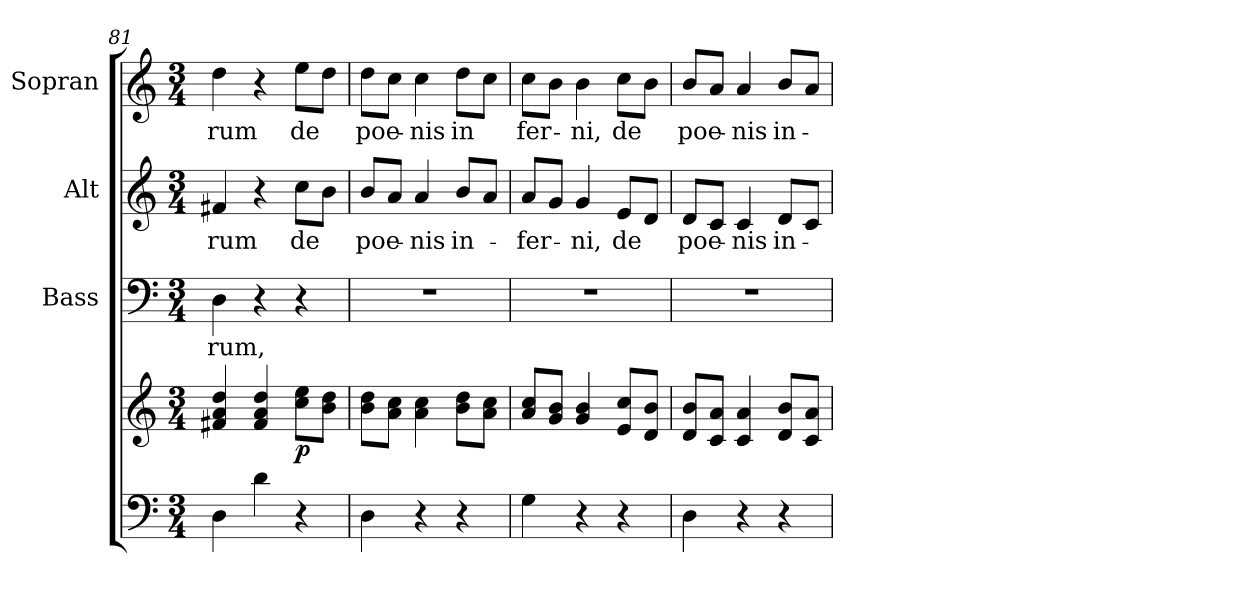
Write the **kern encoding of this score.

**kern	**kern	**dynam	**kern	**text	**kern	**text	**kern	**text
*part4	*part4	*part4	*part3	*part3	*part2	*part2	*part1	*part1
*staff5	*staff4	*staff4/5	*staff3	*staff3	*staff2	*staff2	*staff1	*staff1
*	*	*	*I"Bass	*	*I"Alt	*	*I"Sopran	*
*	*	*	*I'B.	*	*I'A.	*	*I'S.	*
*clefF4	*clefG2	*	*clefF4	*	*clefG2	*	*clefG2	*
*k[]	*k[]	*	*k[]	*	*k[]	*	*k[]	*
*C:	*C:	*	*C:	*	*C:	*	*C:	*
*M3/4	*M3/4	*	*M3/4	*	*M3/4	*	*M3/4	*
=81	=81	=81	=81	=81	=81	=81	=81	=81
!	!	!	!	!LO:LY:b	!	!LO:LY:b	!	!LO:LY:b
4D\	4f#X/ 4a/ 4dd/	.	4D\	-rum,	4f#X/	-rum	4dd\	-rum
4d\	4f#/ 4a/ 4dd/	.	4r	.	4r	.	4r	.
!	!	!LO:DY:b	!	!	!	!LO:LY:b	!	!LO:LY:b
4r	8cc\ 8ee\L	p	4r	.	8cc\L	de	8ee\L	de
.	8b\ 8dd\J	.	.	.	8b\J	.	8dd\J	.
=82	=82	=82	=82	=82	=82	=82	=82	=82
!	!	!	!	!	!	!LO:LY:b	!	!LO:LY:b
4D\	8b\ 8dd\L	.	2.r	.	8b/L	poe-	8dd\L	poe-
.	8a\ 8cc\J	.	.	.	8a/J	.	8cc\J	.
!	!	!	!	!	!	!LO:LY:b	!	!LO:LY:b
4r	4a\ 4cc\	.	.	.	4a/	-nis	4cc\	-nis
!	!	!	!	!	!	!LO:LY:b	!	!LO:LY:b
4r	8b\ 8dd\L	.	.	.	8b/L	in-	8dd\L	in
.	8a\ 8cc\J	.	.	.	8a/J	.	8cc\J	.
=83	=83	=83	=83	=83	=83	=83	=83	=83
!	!	!	!	!	!	!LO:LY:b	!	!LO:LY:b
4G\	8a/ 8cc/L	.	2.r	.	8a/L	-fer-	8cc\L	fer-
.	8g/ 8b/J	.	.	.	8g/J	.	8b\J	.
!	!	!	!	!	!	!LO:LY:b	!	!LO:LY:b
4r	4g/ 4b/	.	.	.	4g/	-ni,	4b\	-ni,
!	!	!	!	!	!	!LO:LY:b	!	!LO:LY:b
4r	8e/ 8cc/L	.	.	.	8e/L	de	8cc\L	de
.	8d/ 8b/J	.	.	.	8d/J	.	8b\J	.
=84	=84	=84	=84	=84	=84	=84	=84	=84
!	!	!	!	!	!	!LO:LY:b	!	!LO:LY:b
4D\	8d/ 8b/L	.	2.r	.	8d/L	poe-	8b/L	poe-
.	8c/ 8a/J	.	.	.	8c/J	.	8a/J	.
!	!	!	!	!	!	!LO:LY:b	!	!LO:LY:b
4r	4c/ 4a/	.	.	.	4c/	-nis	4a/	-nis
!	!	!	!	!	!	!LO:LY:b	!	!LO:LY:b
4r	8d/ 8b/L	.	.	.	8d/L	in-	8b/L	in-
.	8c/ 8a/J	.	.	.	8c/J	.	8a/J	.
=	=	=	=	=	=	=	=	=
*-	*-	*-	*-	*-	*-	*-	*-	*-
